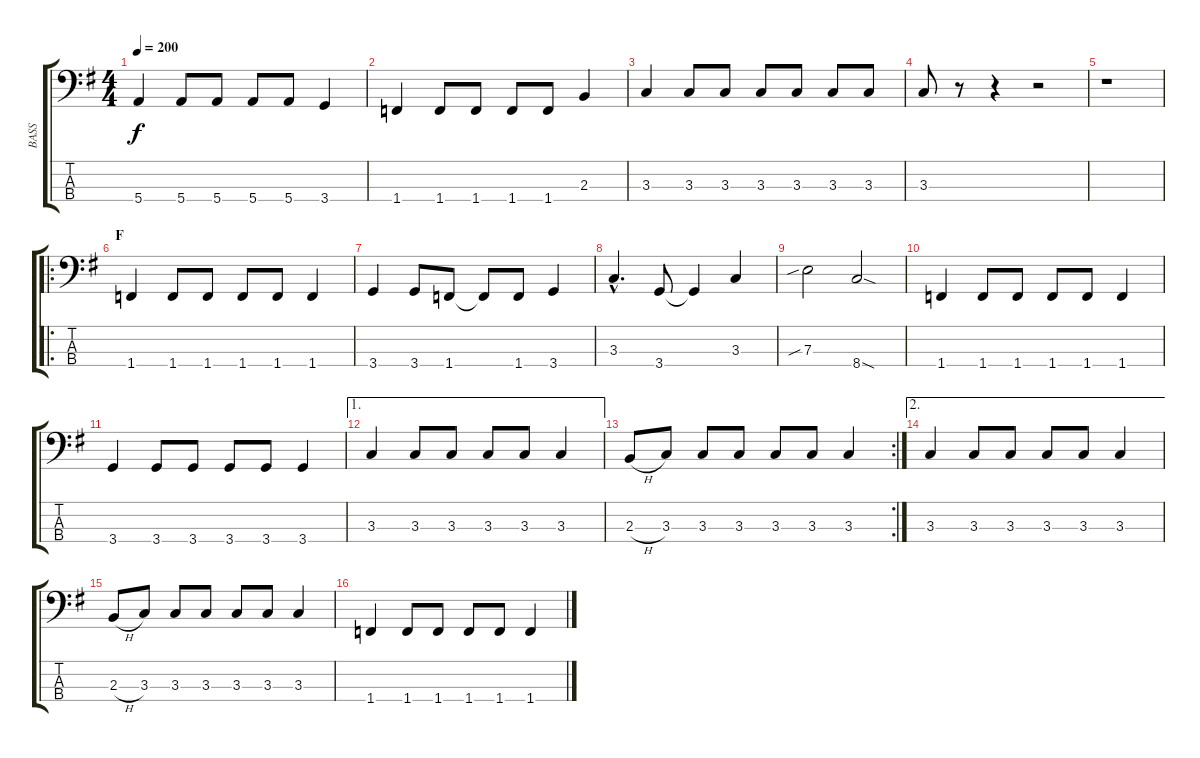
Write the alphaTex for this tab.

\track ("BASS" "BASS") {instrument electricbasspick}
\staff {score tabs}
\tuning (G2 D2 A1 E1) {hide}
\ts (4 4)
\tempo 200
\clef f4
\ks eminor
5.4.4{dy f} 5.4.8 5.4.8 5.4.8 5.4.8 3.4.4 |
1.4.4 1.4.8 1.4.8 1.4.8 1.4.8 2.3.4 |
3.3.4 3.3.8 3.3.8 3.3.8 3.3.8 3.3.8 3.3.8 |
3.3.8 r.8 r.4 r.2 |
r.1 |
\ro
\section ("" "F")
1.4.4 1.4.8 1.4.8 1.4.8 1.4.8 1.4.4 |
3.4.4 3.4.8 1.4.8 1.4{t}.8 1.4.8 3.4.4 |
3.3{hac}.4{d} 3.4.8 3.4{t}.4 3.3.4 |
7.3{sib}.2 8.4{sod}.2 |
1.4.4 1.4.8 1.4.8 1.4.8 1.4.8 1.4.4 |
3.4.4 3.4.8 3.4.8 3.4.8 3.4.8 3.4.4 |
\ae 1
3.3.4 3.3.8 3.3.8 3.3.8 3.3.8 3.3.4 |
\rc 2
2.3{h}.8 3.3.8 3.3.8 3.3.8 3.3.8 3.3.8 3.3.4 |
\ae 2
3.3.4 3.3.8 3.3.8 3.3.8 3.3.8 3.3.4 |
2.3{h}.8 3.3.8 3.3.8 3.3.8 3.3.8 3.3.8 3.3.4 |
1.4.4 1.4.8 1.4.8 1.4.8 1.4.8 1.4.4
